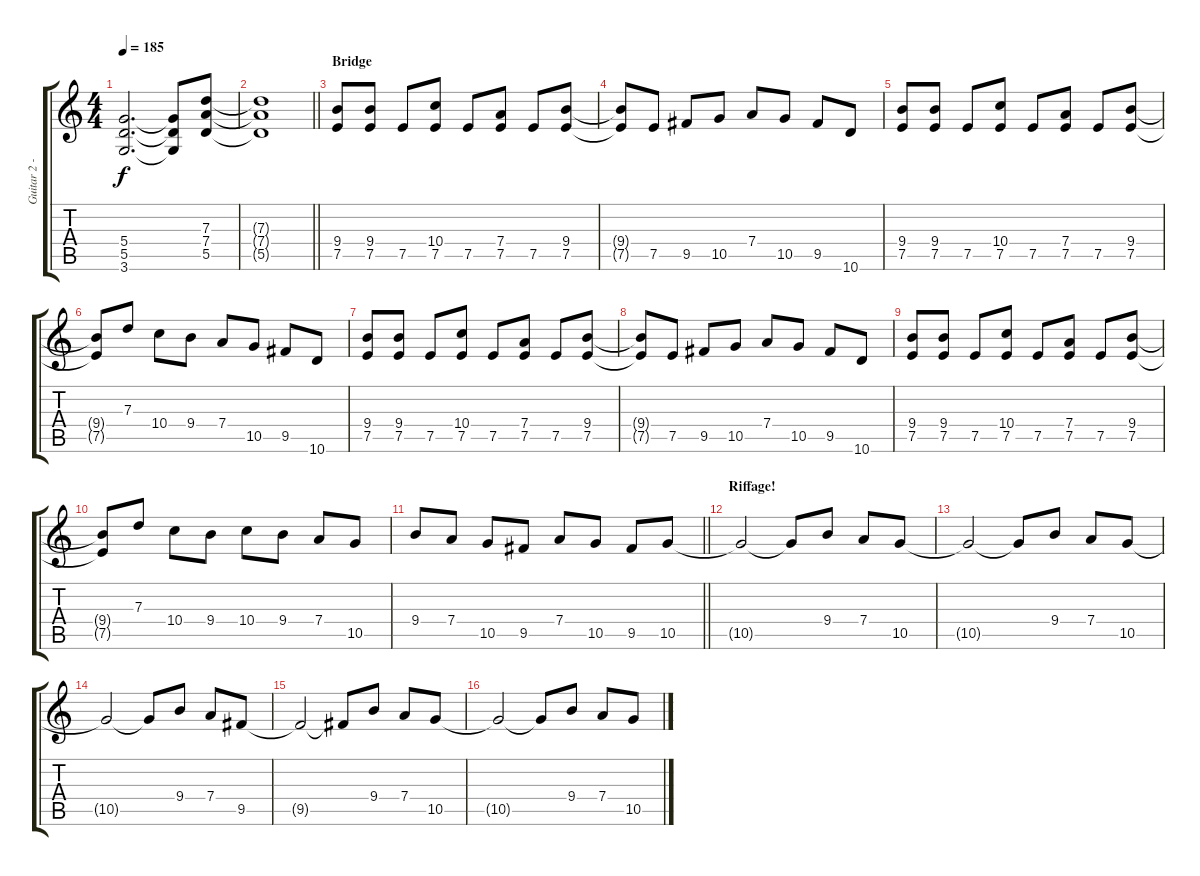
\track ("Guitar 2 - Smith" "Guitar 2 -") {instrument overdrivenguitar}
\staff {score tabs}
\tuning (E4 B3 G3 D3 A2 E2) {hide}
\ts (4 4)
\tempo 185
\clef g2
\ks c
(5.4{t} 5.5{t} 3.6{t}).2{d dy f} (5.4{t} 5.5{t} 3.6{t}).8 (7.3 7.4 5.5).8 |
\barLineRight lightlight
(7.3{t} 7.4{t} 5.5{t}).1 |
\section ("" "Bridge")
(9.4 7.5).8 (9.4 7.5).8 7.5.8 (10.4 7.5).8 7.5.8 (7.4 7.5).8 7.5.8 (9.4 7.5).8 |
(9.4{t} 7.5{t}).8 7.5.8 9.5.8 10.5.8 7.4.8 10.5.8 9.5.8 10.6.8 |
(9.4 7.5).8 (9.4 7.5).8 7.5.8 (10.4 7.5).8 7.5.8 (7.4 7.5).8 7.5.8 (9.4 7.5).8 |
(9.4{t} 7.5{t}).8 7.3.8 10.4.8 9.4.8 7.4.8 10.5.8 9.5.8 10.6.8 |
(9.4 7.5).8 (9.4 7.5).8 7.5.8 (10.4 7.5).8 7.5.8 (7.4 7.5).8 7.5.8 (9.4 7.5).8 |
(9.4{t} 7.5{t}).8 7.5.8 9.5.8 10.5.8 7.4.8 10.5.8 9.5.8 10.6.8 |
(9.4 7.5).8 (9.4 7.5).8 7.5.8 (10.4 7.5).8 7.5.8 (7.4 7.5).8 7.5.8 (9.4 7.5).8 |
(9.4{t} 7.5{t}).8 7.3.8 10.4.8 9.4.8 10.4.8 9.4.8 7.4.8 10.5.8 |
\barLineRight lightlight
9.4.8 7.4.8 10.5.8 9.5.8 7.4.8 10.5.8 9.5.8 10.5.8{volume 10 balance 3} |
\section ("" "Riffage!")
10.5{t}.2 10.5{t}.8 9.4.8 7.4.8 10.5.8 |
10.5{t}.2 10.5{t}.8 9.4.8 7.4.8 10.5.8 |
10.5{t}.2 10.5{t}.8 9.4.8 7.4.8 9.5.8 |
9.5{t}.2 9.5{t}.8 9.4.8 7.4.8 10.5.8 |
10.5{t}.2 10.5{t}.8 9.4.8 7.4.8 10.5.8
